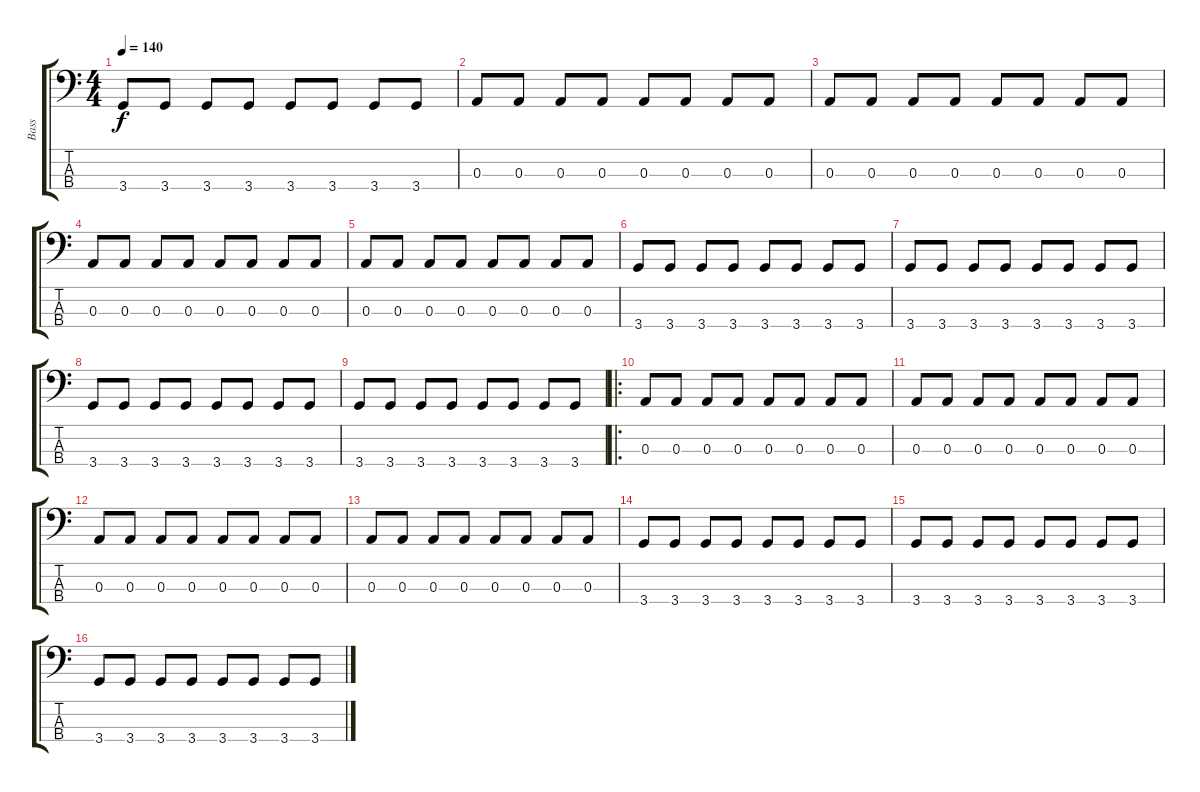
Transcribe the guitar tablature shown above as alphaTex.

\track ("Bass" "Bass") {instrument electricbassfinger}
\staff {score tabs}
\tuning (G2 D2 A1 E1) {hide}
\ts (4 4)
\tempo 140
\clef f4
\ks c
3.4.8{dy f} 3.4.8 3.4.8 3.4.8 3.4.8 3.4.8 3.4.8 3.4.8 |
0.3.8 0.3.8 0.3.8 0.3.8 0.3.8 0.3.8 0.3.8 0.3.8 |
0.3.8 0.3.8 0.3.8 0.3.8 0.3.8 0.3.8 0.3.8 0.3.8 |
0.3.8 0.3.8 0.3.8 0.3.8 0.3.8 0.3.8 0.3.8 0.3.8 |
0.3.8 0.3.8 0.3.8 0.3.8 0.3.8 0.3.8 0.3.8 0.3.8 |
3.4.8 3.4.8 3.4.8 3.4.8 3.4.8 3.4.8 3.4.8 3.4.8 |
3.4.8 3.4.8 3.4.8 3.4.8 3.4.8 3.4.8 3.4.8 3.4.8 |
3.4.8 3.4.8 3.4.8 3.4.8 3.4.8 3.4.8 3.4.8 3.4.8 |
3.4.8 3.4.8 3.4.8 3.4.8 3.4.8 3.4.8 3.4.8 3.4.8 |
\ro
0.3.8 0.3.8 0.3.8 0.3.8 0.3.8 0.3.8 0.3.8 0.3.8 |
0.3.8 0.3.8 0.3.8 0.3.8 0.3.8 0.3.8 0.3.8 0.3.8 |
0.3.8 0.3.8 0.3.8 0.3.8 0.3.8 0.3.8 0.3.8 0.3.8 |
0.3.8 0.3.8 0.3.8 0.3.8 0.3.8 0.3.8 0.3.8 0.3.8 |
3.4.8 3.4.8 3.4.8 3.4.8 3.4.8 3.4.8 3.4.8 3.4.8 |
3.4.8 3.4.8 3.4.8 3.4.8 3.4.8 3.4.8 3.4.8 3.4.8 |
3.4.8 3.4.8 3.4.8 3.4.8 3.4.8 3.4.8 3.4.8 3.4.8
